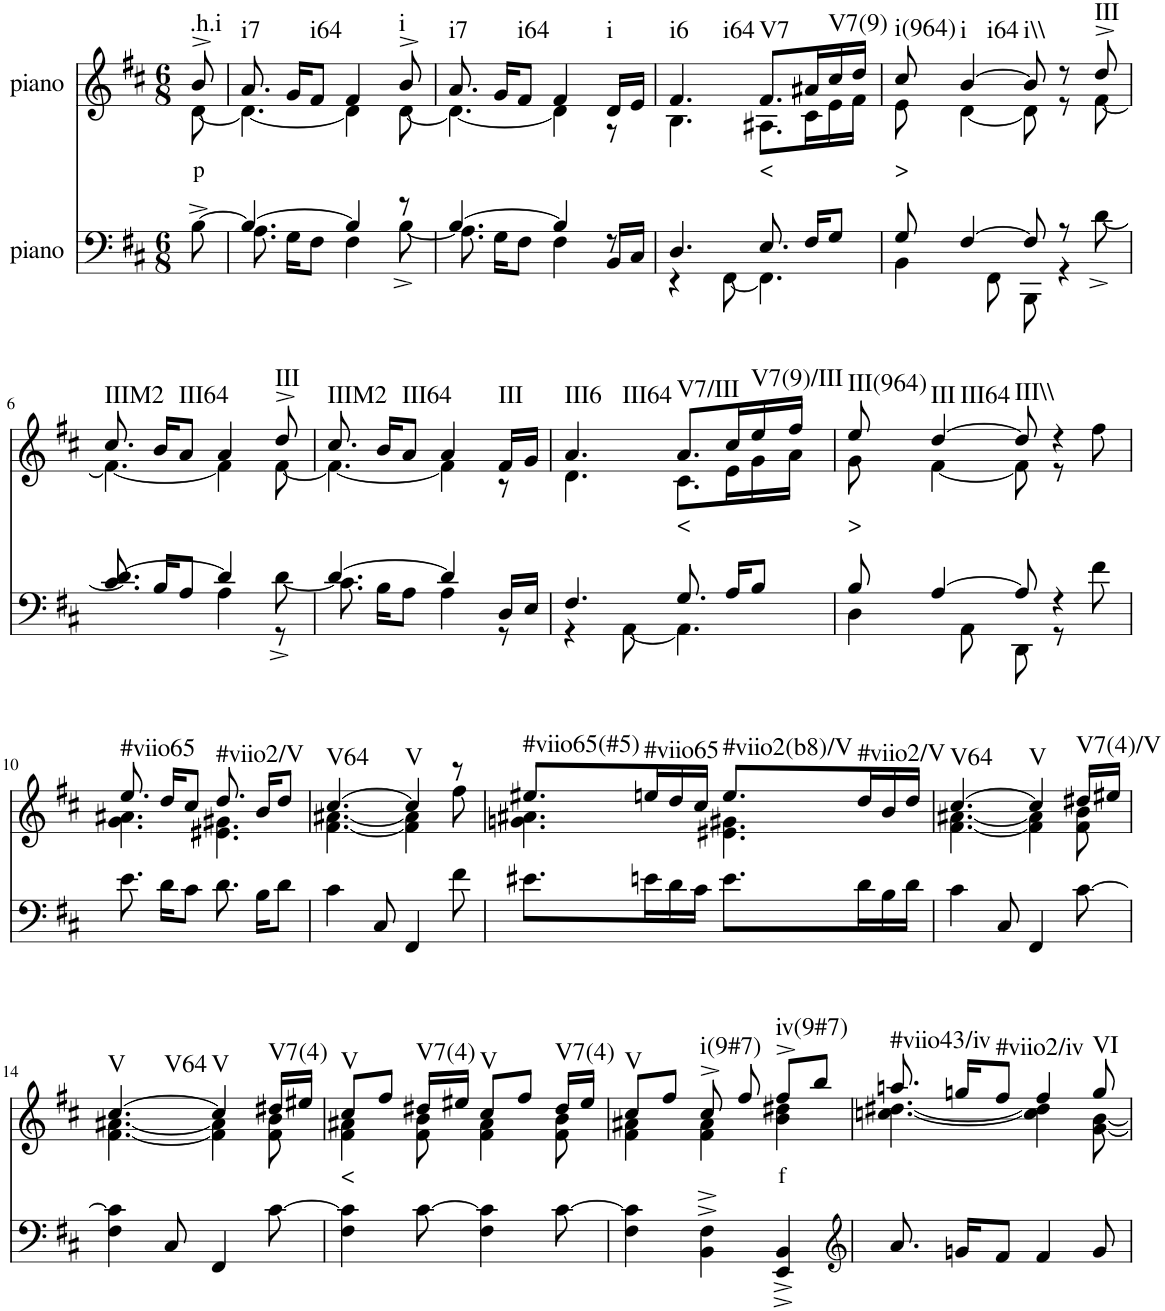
**kern	**kern	**text	**harte
*part2	*part1	*part1	*part1
*staff2	*staff1	*staff1	*
*I"piano	*I"piano	*	*
*I'Pno	*I'Pno	*	*
*clefF4	*clefG2	*	*
*k[f#c#]	*k[f#c#]	*	*
*b:	*b:	*	*
*M6/8	*M6/8	*	*
=1	=1	=1	=1
*	*^	*	*
!	!	!	!LO:LY:b	!LO:H:kt=.h.i
[8B^\	8b^/	[8d\	p	N
=2	=2	=2	=2	=2
*^	*	*	*	*
!	!	!	!	!	!LO:H:kt=i7
4.B/_	8.A\	8.a/	4.d\_	.	N
.	16G\KL	16g/KL	.	.	.
!	!	!	!	!	!LO:H:kt=i64
.	8F#\J	8f#/J	.	.	N
4B/]	4F#\	4f#/	4d\]	.	.
!	!	!	!	!	!LO:H:kt=i
8r	[8B^\	8b^/	[8d\	.	N
=3	=3	=3	=3	=3	=3
!	!	!	!	!	!LO:H:kt=i7
4.B/_	8.A\	8.a/	4.d\_	.	N
.	16G\KL	16g/KL	.	.	.
!	!	!	!	!	!LO:H:kt=i64
.	8F#\J	8f#/J	.	.	N
4B/]	4F#\	4f#/	4d\]	.	.
!	!	!	!	!	!LO:H:kt=i
8r	16BB/LL	16d/LL	8r	.	N
.	16C#/JJ	16e/JJ	.	.	.
=4	=4	=4	=4	=4	=4
!	!	!	!	!	!LO:H:n=1:kt=i6
!	!	!	!	!	!LO:H:n=2:kt=i64
4.D/	4r	4.f#/	4.B\	.	N N
.	[8FF#\	.	.	.	.
!	!	!	!	!LO:LY:b	!LO:H:kt=V7
8.E/	4.FF#\]	8.f#/L	8.A#X\L	<	N
16F#/KL	.	16a#X/L	16c#\L	.	.
!	!	!	!	!	!LO:H:kt=V7(9)
8G/J	.	16cc#/	16e\	.	N
.	.	16dd/JJ	16f#\JJ	.	.
=5	=5	=5	=5	=5	=5
!	!	!	!	!LO:LY:b	!LO:H:kt=i(964)
8G/	4BB\	8cc#/	8e\	>	N
!	!	!	!	!	!LO:H:n=1:kt=i
!	!	!	!	!	!LO:H:n=2:kt=i64
[4F#/	.	[4b/	[4d\	.	N N
.	8FF#\	.	.	.	.
!	!	!	!	!	!LO:H:kt=i\\
8F#/]	8BBB\	8b/]	8d\]	.	N
8r	4r	8r	8r	.	.
!	!	!	!	!	!LO:H:kt=III
[8d^\	.	8dd^/	[8f#\	.	N
!!LO:LB:g=z	!!
=6	=6	=6	=6	=6	=6
!	!	!	!	!	!LO:H:kt=IIIM2
8.c#/	4.d/_	8.cc#/	4.f#\_	.	N
16B/KL	.	16b/KL	.	.	.
!	!	!	!	!	!LO:H:kt=III64
8A/J	.	8a/J	.	.	N
4A\	4d/]	4a/	4f#\]	.	.
!	!	!	!	!	!LO:H:kt=III
[8d^\	8r	8dd^/	[8f#\	.	N
=7	=7	=7	=7	=7	=7
!	!	!	!	!	!LO:H:kt=IIIM2
4.d/_	8.c#\	8.cc#/	4.f#\_	.	N
.	16B\KL	16b/KL	.	.	.
!	!	!	!	!	!LO:H:kt=III64
.	8A\J	8a/J	.	.	N
4d/]	4A\	4a/	4f#\]	.	.
!	!	!	!	!	!LO:H:kt=III
16D/LL	8r	16f#/LL	8r	.	N
16E/JJ	.	16g/JJ	.	.	.
=8	=8	=8	=8	=8	=8
!	!	!	!	!	!LO:H:n=1:kt=III6
!	!	!	!	!	!LO:H:n=2:kt=III64
4.F#/	4r	4.a/	4.d\	.	N N
.	[8AA\	.	.	.	.
!	!	!	!	!LO:LY:b	!LO:H:kt=V7/III
8.G/	4.AA\]	8.a/L	8.c#\L	<	N
16A/KL	.	16cc#/L	16e\L	.	.
!	!	!	!	!	!LO:H:kt=V7(9)/III
8B/J	.	16ee/	16g\	.	N
.	.	16ff#/JJ	16a\JJ	.	.
=9	=9	=9	=9	=9	=9
!	!	!	!	!LO:LY:b	!LO:H:kt=III(964)
8B/	4D\	8ee/	8g\	>	N
!	!	!	!	!	!LO:H:n=1:kt=III
!	!	!	!	!	!LO:H:n=2:kt=III64
[4A/	.	[4dd/	[4f#\	.	N N
.	8AA\	.	.	.	.
!	!	!	!	!	!LO:H:kt=III\\
8A/]	8DD\	8dd/]	8f#\]	.	N
4r	8r	4r	8r	.	.
.	8f#\	.	8ff#\	.	.
!!LO:LB:g=z	!!
=10	=10	=10	=10	=10	=10
!	!	!	!	!	!LO:H:kt=#viio65
*v	*v	*	*	*	*
8.e\	8.ee/	4.g\ 4.a#X\	.	N
16d\KL	16dd/KL	.	.	.
8c#\J	8cc#/J	.	.	.
!	!	!	!	!LO:H:kt=#viio2/V
8.d\	8.dd/	4.e#X\ 4.g#X\	.	N
16B\KL	16b/KL	.	.	.
8d\J	8dd/J	.	.	.
=11	=11	=11	=11	=11
!	!	!	!	!LO:H:kt=V64
4c#\	[4.cc#/	[4.f#\ [4.a#X\	.	N
8C#/	.	.	.	.
!	!	!	!	!LO:H:kt=V
4FF#/	4cc#/]	4f#\] 4a#\]	.	N
8f#\	8r	8ff#\	.	.
=12	=12	=12	=12	=12
!	!	!	!	!LO:H:kt=#viio65(#5)
8.e#X\L	8.ee#X/L	4.gn\ 4.a#X\	.	N
!	!	!	!	!LO:H:kt=#viio65
16en\L	16een/L	.	.	N
16d\	16dd/	.	.	.
16c#\JJ	16cc#/JJ	.	.	.
!	!	!	!	!LO:H:kt=#viio2(b8)/V
8.e\L	8.ee/L	4.e#X\ 4.g#X\	.	N
!	!	!	!	!LO:H:kt=#viio2/V
16d\L	16dd/L	.	.	N
16B\	16b/	.	.	.
16d\JJ	16dd/JJ	.	.	.
=13	=13	=13	=13	=13
!	!	!	!	!LO:H:kt=V64
4c#\	[4.cc#/	[4.f#\ [4.a#X\	.	N
8C#/	.	.	.	.
!	!	!	!	!LO:H:kt=V
4FF#/	4cc#/]	4f#\] 4a#\]	.	N
!	!	!	!	!LO:H:kt=V7(4)/V
[8c#\	16dd#X/LL	8f#\ 8b\	.	N
.	16ee#X/JJ	.	.	.
!!LO:LB:g=z	!!
=14	=14	=14	=14	=14
!	!	!	!	!LO:H:n=1:kt=V
!	!	!	!	!LO:H:n=2:kt=V64
4F#\ 4c#\]	[4.cc#/	[4.f#\ [4.a#X\	.	N N
8C#/	.	.	.	.
!	!	!	!	!LO:H:kt=V
4FF#/	4cc#/]	4f#\] 4a#\]	.	N
!	!	!	!	!LO:H:kt=V7(4)
[8c#\	16dd#X/LL	8f#\ 8b\	.	N
.	16ee#X/JJ	.	.	.
=15	=15	=15	=15	=15
!	!	!	!LO:LY:b	!LO:H:kt=V
4F#\ 4c#\]	8cc#/L	4f#\ 4a#X\	<	N
.	8ff#/J	.	.	.
!	!	!	!	!LO:H:kt=V7(4)
[8c#\	16dd#X/LL	8f#\ 8b\	.	N
.	16ee#X/JJ	.	.	.
!	!	!	!	!LO:H:kt=V
4F#\ 4c#\]	8cc#/L	4f#\ 4a#\	.	N
.	8ff#/J	.	.	.
!	!	!	!	!LO:H:kt=V7(4)
[8c#\	16dd#/LL	8f#\ 8b\	.	N
.	16ee#/JJ	.	.	.
=16	=16	=16	=16	=16
!	!	!	!	!LO:H:kt=V
4F#\ 4c#\]	8cc#/L	4f#\ 4a#X\	.	N
.	8ff#/J	.	.	.
!	!	!	!	!LO:H:kt=i(9#7)
4BB\^ 4F#\^	8cc#^/	4f#\ 4a#\	.	N
.	8ff#/	.	.	.
!	!	!	!LO:LY:b	!LO:H:kt=iv(9#7)
4EE/^ 4BB/^	8ff#^/L	4b\ 4dd#X\	f	N
.	8bb/J	.	.	.
=17	=17	=17	=17	=17
*clefG2	*	*	*	*
!	!	!	!	!LO:H:kt=#viio43/iv
8.a/	8.aan/	[4.ccn\ [4.dd#X\	.	N
16gn/KL	16ggn/KL	.	.	.
!	!	!	!	!LO:H:kt=#viio2/iv
8f#/J	8ff#/J	.	.	N
4f#/	4ff#/	4cc\] 4dd#\]	.	.
!	!	!	!	!LO:H:kt=VI
8g/	8gg/	[8g\ [8b\	.	N
*	*v	*v	*	*
=	=	=	=
*-	*-	*-	*-
